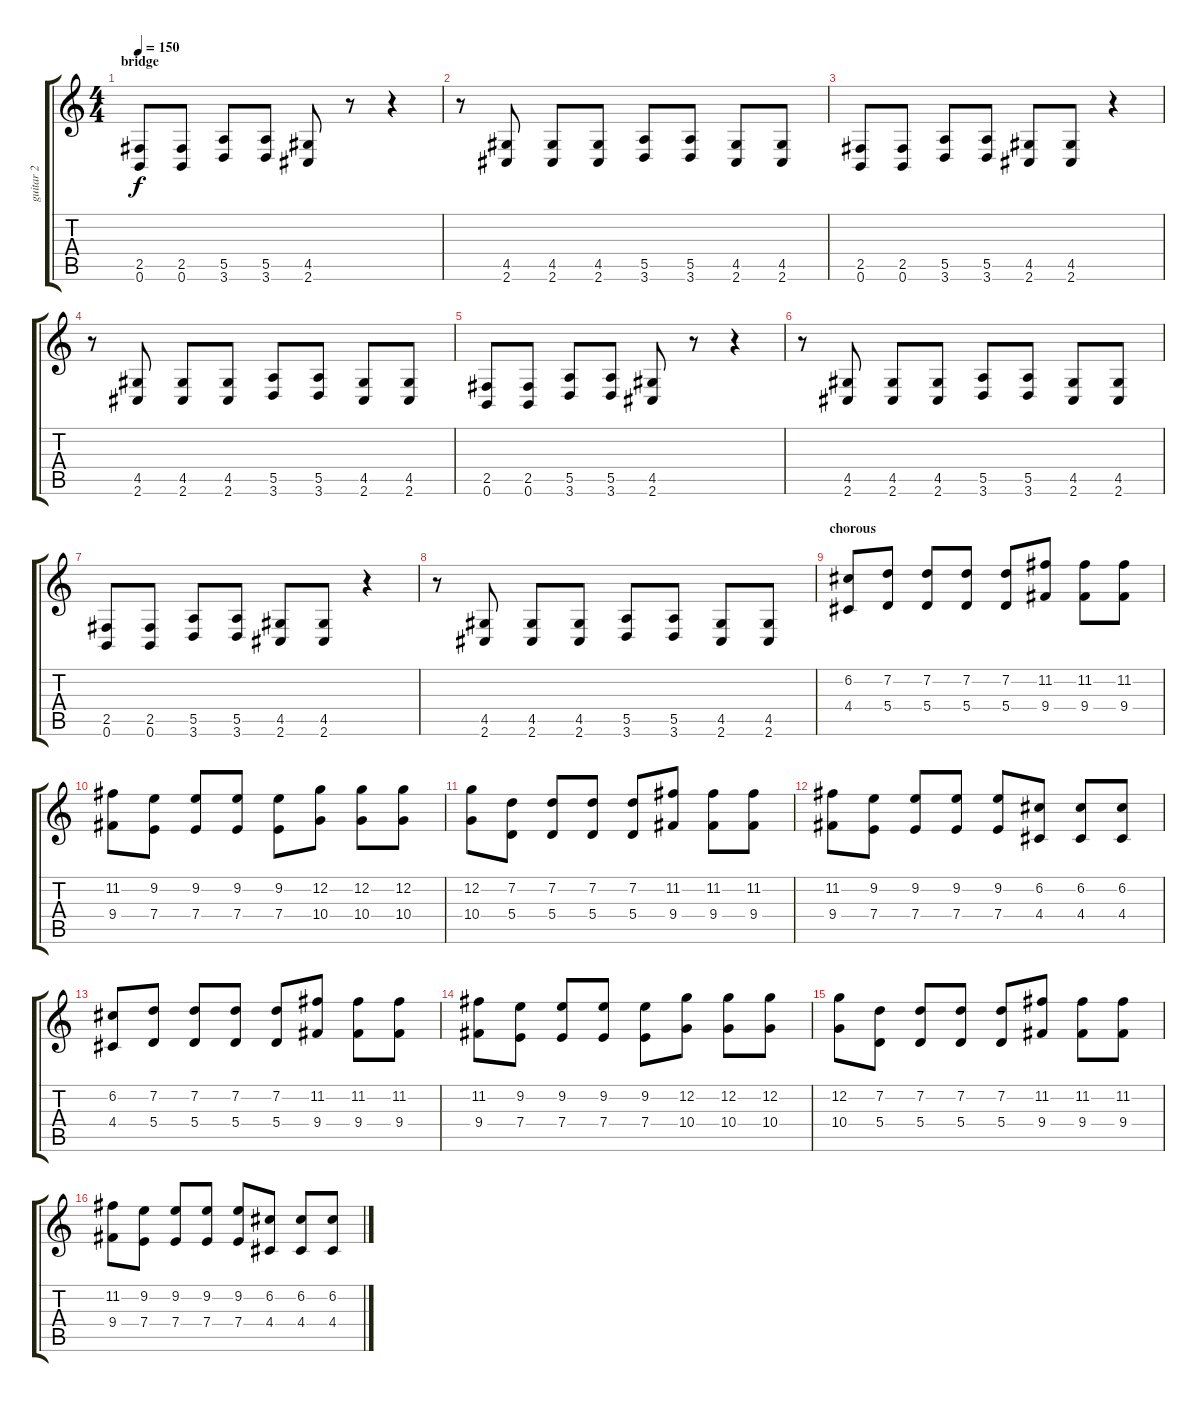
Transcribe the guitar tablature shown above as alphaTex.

\track ("guitar 2" "guitar 2") {instrument distortionguitar}
\staff {score tabs}
\tuning (B3 G3 D3 A2 E2 B1) {hide}
\ts (4 4)
\section ("" "bridge")
\tempo 150
\clef g2
\ks c
(2.5 0.6).8{dy f} (2.5 0.6).8 (5.5 3.6).8 (5.5 3.6).8 (4.5 2.6).8 r.8 r.4 |
r.8 (4.5 2.6).8 (4.5 2.6).8 (4.5 2.6).8 (5.5 3.6).8 (5.5 3.6).8 (4.5 2.6).8 (4.5 2.6).8 |
(2.5 0.6).8 (2.5 0.6).8 (5.5 3.6).8 (5.5 3.6).8 (4.5 2.6).8 (4.5 2.6).8 r.4 |
r.8 (4.5 2.6).8 (4.5 2.6).8 (4.5 2.6).8 (5.5 3.6).8 (5.5 3.6).8 (4.5 2.6).8 (4.5 2.6).8 |
(2.5 0.6).8 (2.5 0.6).8 (5.5 3.6).8 (5.5 3.6).8 (4.5 2.6).8 r.8 r.4 |
r.8 (4.5 2.6).8 (4.5 2.6).8 (4.5 2.6).8 (5.5 3.6).8 (5.5 3.6).8 (4.5 2.6).8 (4.5 2.6).8 |
(2.5 0.6).8 (2.5 0.6).8 (5.5 3.6).8 (5.5 3.6).8 (4.5 2.6).8 (4.5 2.6).8 r.4 |
r.8 (4.5 2.6).8 (4.5 2.6).8 (4.5 2.6).8 (5.5 3.6).8 (5.5 3.6).8 (4.5 2.6).8 (4.5 2.6).8 |
\section ("" "chorous")
(6.2 4.4).8 (7.2 5.4).8 (7.2 5.4).8 (7.2 5.4).8 (7.2 5.4).8 (11.2 9.4).8 (11.2 9.4).8 (11.2 9.4).8 |
(11.2 9.4).8 (9.2 7.4).8 (9.2 7.4).8 (9.2 7.4).8 (9.2 7.4).8 (12.2 10.4).8 (12.2 10.4).8 (12.2 10.4).8 |
(12.2 10.4).8 (7.2 5.4).8 (7.2 5.4).8 (7.2 5.4).8 (7.2 5.4).8 (11.2 9.4).8 (11.2 9.4).8 (11.2 9.4).8 |
(11.2 9.4).8 (9.2 7.4).8 (9.2 7.4).8 (9.2 7.4).8 (9.2 7.4).8 (6.2 4.4).8 (6.2 4.4).8 (6.2 4.4).8 |
(6.2 4.4).8 (7.2 5.4).8 (7.2 5.4).8 (7.2 5.4).8 (7.2 5.4).8 (11.2 9.4).8 (11.2 9.4).8 (11.2 9.4).8 |
(11.2 9.4).8 (9.2 7.4).8 (9.2 7.4).8 (9.2 7.4).8 (9.2 7.4).8 (12.2 10.4).8 (12.2 10.4).8 (12.2 10.4).8 |
(12.2 10.4).8 (7.2 5.4).8 (7.2 5.4).8 (7.2 5.4).8 (7.2 5.4).8 (11.2 9.4).8 (11.2 9.4).8 (11.2 9.4).8 |
(11.2 9.4).8 (9.2 7.4).8 (9.2 7.4).8 (9.2 7.4).8 (9.2 7.4).8 (6.2 4.4).8 (6.2 4.4).8 (6.2 4.4).8
